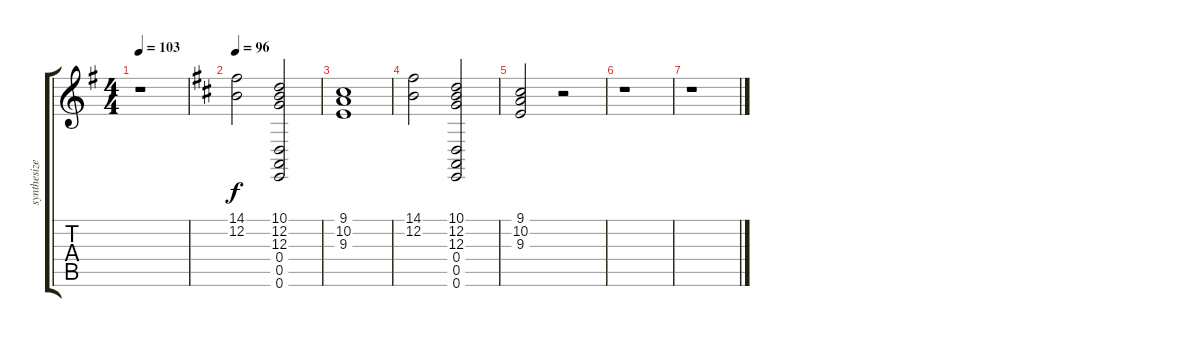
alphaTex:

\track ("synthesizer" "synthesize") {instrument synthstrings1}
\staff {score tabs}
\tuning (E4 B3 G3 D3 A2 E2) {hide}
\ts (4 4)
\tempo 103
\clef g2
\ks g
r.1{dy f} |
\tempo 96
\ks d
(14.1 12.2).2 (10.1 12.2 12.3 0.4 0.5 0.6).2 |
(9.1 10.2 9.3).1 |
(14.1 12.2).2 (10.1 12.2 12.3 0.4 0.5 0.6).2 |
(9.1 10.2 9.3).2 r.2 |
r.1 |
r.1
